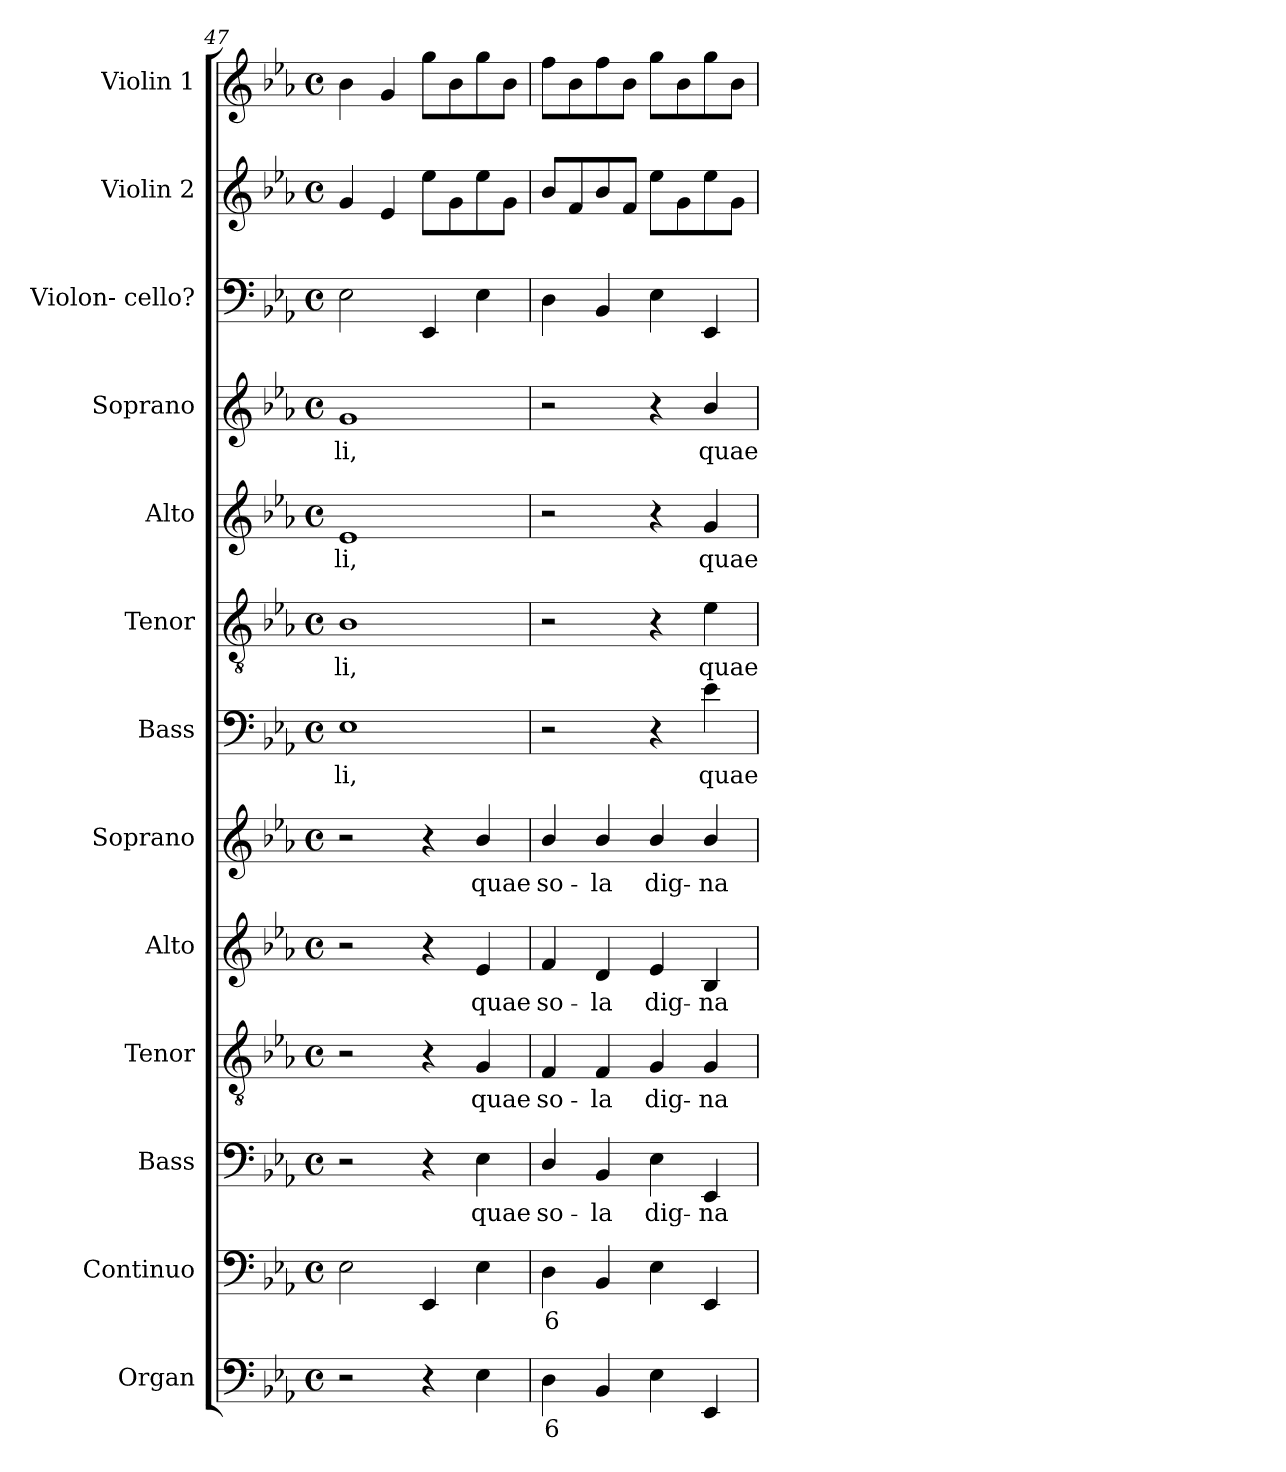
**kern	**text	**kern	**text	**kern	**text	**kern	**text	**kern	**text	**kern	**text	**kern	**text	**kern	**text	**kern	**text	**kern	**text	**kern	**kern	**kern
*part13	*part13	*part12	*part12	*part11	*part11	*part10	*part10	*part9	*part9	*part8	*part8	*part7	*part7	*part6	*part6	*part5	*part5	*part4	*part4	*part3	*part2	*part1
*staff13	*staff13	*staff12	*staff12	*staff11	*staff11	*staff10	*staff10	*staff9	*staff9	*staff8	*staff8	*staff7	*staff7	*staff6	*staff6	*staff5	*staff5	*staff4	*staff4	*staff3	*staff2	*staff1
*I"Organ	*	*I"Continuo	*	*I"Bass	*	*I"Tenor	*	*I"Alto	*	*I"Soprano	*	*I"Bass	*	*I"Tenor	*	*I"Alto	*	*I"Soprano	*	*I"Violon- cello?	*I"Violin 2	*I"Violin 1
*I'Org.	*	*I'Cont.	*	*I'B.	*	*I'T.	*	*I'A.	*	*I'S.	*	*I'B.	*	*I'T.	*	*I'A.	*	*I'S.	*	*I'Vc.	*I'Vln. 2	*I'Vln. 1
*clefF4	*	*clefF4	*	*clefF4	*	*clefGv2	*	*clefG2	*	*clefG2	*	*clefF4	*	*clefGv2	*	*clefG2	*	*clefG2	*	*clefF4	*clefG2	*clefG2
*	*	*	*	*	*	*ITrd7c12	*	*	*	*	*	*	*	*ITrd7c12	*	*	*	*	*	*	*	*
*k[b-e-a-]	*	*k[b-e-a-]	*	*k[b-e-a-]	*	*k[b-e-a-]	*	*k[b-e-a-]	*	*k[b-e-a-]	*	*k[b-e-a-]	*	*k[b-e-a-]	*	*k[b-e-a-]	*	*k[b-e-a-]	*	*k[b-e-a-]	*k[b-e-a-]	*k[b-e-a-]
*E-:	*	*E-:	*	*E-:	*	*E-:	*	*E-:	*	*E-:	*	*E-:	*	*E-:	*	*E-:	*	*E-:	*	*E-:	*E-:	*E-:
*M4/4	*	*M4/4	*	*M4/4	*	*M4/4	*	*M4/4	*	*M4/4	*	*M4/4	*	*M4/4	*	*M4/4	*	*M4/4	*	*M4/4	*M4/4	*M4/4
*met(c)	*	*met(c)	*	*met(c)	*	*met(c)	*	*met(c)	*	*met(c)	*	*met(c)	*	*met(c)	*	*met(c)	*	*met(c)	*	*met(c)	*met(c)	*met(c)
=47	=47	=47	=47	=47	=47	=47	=47	=47	=47	=47	=47	=47	=47	=47	=47	=47	=47	=47	=47	=47	=47	=47
!	!	!	!	!	!	!	!	!	!	!	!	!	!LO:LY:b:color=#000000	!	!	!	!	!	!	!	!	!
!	!	!	!	!	!	!	!	!	!	!	!	!	!	!	!LO:LY:b:color=#000000	!	!	!	!	!	!	!
!	!	!	!	!	!	!	!	!	!	!	!	!	!	!	!	!	!LO:LY:b:color=#000000	!	!	!	!	!
!	!	!	!	!	!	!	!	!	!	!	!	!	!	!	!	!	!	!	!LO:LY:b:color=#000000	!	!	!
2r	.	2E-i\	.	2r	.	2r	.	2r	.	2r	.	1E-i	-li,	1BB-i	-li,	1e-i	-li,	1gi	-li,	2E-i\	4gi/	4b-i\
.	.	.	.	.	.	.	.	.	.	.	.	.	.	.	.	.	.	.	.	.	4e-i/	4gi/
4r	.	4EE-i/	.	4r	.	4r	.	4r	.	4r	.	.	.	.	.	.	.	.	.	4EE-i/	8ee-i\L	8ggi\L
.	.	.	.	.	.	.	.	.	.	.	.	.	.	.	.	.	.	.	.	.	8gi\	8b-i\
!	!	!	!	!	!LO:LY:b:color=#000000	!	!	!	!	!	!	!	!	!	!	!	!	!	!	!	!	!
!	!	!	!	!	!	!	!LO:LY:b:color=#000000	!	!	!	!	!	!	!	!	!	!	!	!	!	!	!
!	!	!	!	!	!	!	!	!	!LO:LY:b:color=#000000	!	!	!	!	!	!	!	!	!	!	!	!	!
!	!	!	!	!	!	!	!	!	!	!	!LO:LY:b:color=#000000	!	!	!	!	!	!	!	!	!	!	!
4E-i\	.	4E-i\	.	4E-i\	quae	4GGi/	quae	4e-i/	quae	4b-i/	quae	.	.	.	.	.	.	.	.	4E-i\	8ee-i\	8ggi\
.	.	.	.	.	.	.	.	.	.	.	.	.	.	.	.	.	.	.	.	.	8gi\J	8b-i\J
=48	=48	=48	=48	=48	=48	=48	=48	=48	=48	=48	=48	=48	=48	=48	=48	=48	=48	=48	=48	=48	=48	=48
!	!LO:LY:b:color=#000000	!	!	!	!	!	!	!	!	!	!	!	!	!	!	!	!	!	!	!	!	!
!	!	!	!LO:LY:b:color=#000000	!	!	!	!	!	!	!	!	!	!	!	!	!	!	!	!	!	!	!
!	!	!	!	!	!LO:LY:b:color=#000000	!	!	!	!	!	!	!	!	!	!	!	!	!	!	!	!	!
!	!	!	!	!	!	!	!LO:LY:b:color=#000000	!	!	!	!	!	!	!	!	!	!	!	!	!	!	!
!	!	!	!	!	!	!	!	!	!LO:LY:b:color=#000000	!	!	!	!	!	!	!	!	!	!	!	!	!
!	!	!	!	!	!	!	!	!	!	!	!LO:LY:b:color=#000000	!	!	!	!	!	!	!	!	!	!	!
4Di\	6	4Di\	6	4Di/	so-	4FFi/	so-	4fi/	so-	4b-i/	so-	2r	.	2r	.	2r	.	2r	.	4Di\	8b-i/L	8ffi\L
.	.	.	.	.	.	.	.	.	.	.	.	.	.	.	.	.	.	.	.	.	8fi/	8b-i\
!	!	!	!	!	!LO:LY:b:color=#000000	!	!	!	!	!	!	!	!	!	!	!	!	!	!	!	!	!
!	!	!	!	!	!	!	!LO:LY:b:color=#000000	!	!	!	!	!	!	!	!	!	!	!	!	!	!	!
!	!	!	!	!	!	!	!	!	!LO:LY:b:color=#000000	!	!	!	!	!	!	!	!	!	!	!	!	!
!	!	!	!	!	!	!	!	!	!	!	!LO:LY:b:color=#000000	!	!	!	!	!	!	!	!	!	!	!
4BB-i/	.	4BB-i/	.	4BB-i/	-la	4FFi/	-la	4di/	-la	4b-i/	-la	.	.	.	.	.	.	.	.	4BB-i/	8b-i/	8ffi\
.	.	.	.	.	.	.	.	.	.	.	.	.	.	.	.	.	.	.	.	.	8fi/J	8b-i\J
!	!	!	!	!	!LO:LY:b:color=#000000	!	!	!	!	!	!	!	!	!	!	!	!	!	!	!	!	!
!	!	!	!	!	!	!	!LO:LY:b:color=#000000	!	!	!	!	!	!	!	!	!	!	!	!	!	!	!
!	!	!	!	!	!	!	!	!	!LO:LY:b:color=#000000	!	!	!	!	!	!	!	!	!	!	!	!	!
!	!	!	!	!	!	!	!	!	!	!	!LO:LY:b:color=#000000	!	!	!	!	!	!	!	!	!	!	!
4E-i\	.	4E-i\	.	4E-i\	dig-	4GGi/	dig-	4e-i/	dig-	4b-i/	dig-	4r	.	4r	.	4r	.	4r	.	4E-i\	8ee-i\L	8ggi\L
.	.	.	.	.	.	.	.	.	.	.	.	.	.	.	.	.	.	.	.	.	8gi\	8b-i\
!	!	!	!	!	!LO:LY:b:color=#000000	!	!	!	!	!	!	!	!	!	!	!	!	!	!	!	!	!
!	!	!	!	!	!	!	!LO:LY:b:color=#000000	!	!	!	!	!	!	!	!	!	!	!	!	!	!	!
!	!	!	!	!	!	!	!	!	!LO:LY:b:color=#000000	!	!	!	!	!	!	!	!	!	!	!	!	!
!	!	!	!	!	!	!	!	!	!	!	!LO:LY:b:color=#000000	!	!	!	!	!	!	!	!	!	!	!
!	!	!	!	!	!	!	!	!	!	!	!	!	!LO:LY:b:color=#000000	!	!	!	!	!	!	!	!	!
!	!	!	!	!	!	!	!	!	!	!	!	!	!	!	!LO:LY:b:color=#000000	!	!	!	!	!	!	!
!	!	!	!	!	!	!	!	!	!	!	!	!	!	!	!	!	!LO:LY:b:color=#000000	!	!	!	!	!
!	!	!	!	!	!	!	!	!	!	!	!	!	!	!	!	!	!	!	!LO:LY:b:color=#000000	!	!	!
4EE-i/	.	4EE-i/	.	4EE-i/	-na	4GGi/	-na	4B-i/	-na	4b-i/	-na	4e-i\	quae	4E-i\	quae	4gi/	quae	4b-i/	quae	4EE-i/	8ee-i\	8ggi\
.	.	.	.	.	.	.	.	.	.	.	.	.	.	.	.	.	.	.	.	.	8gi\J	8b-i\J
=	=	=	=	=	=	=	=	=	=	=	=	=	=	=	=	=	=	=	=	=	=	=
*-	*-	*-	*-	*-	*-	*-	*-	*-	*-	*-	*-	*-	*-	*-	*-	*-	*-	*-	*-	*-	*-	*-
